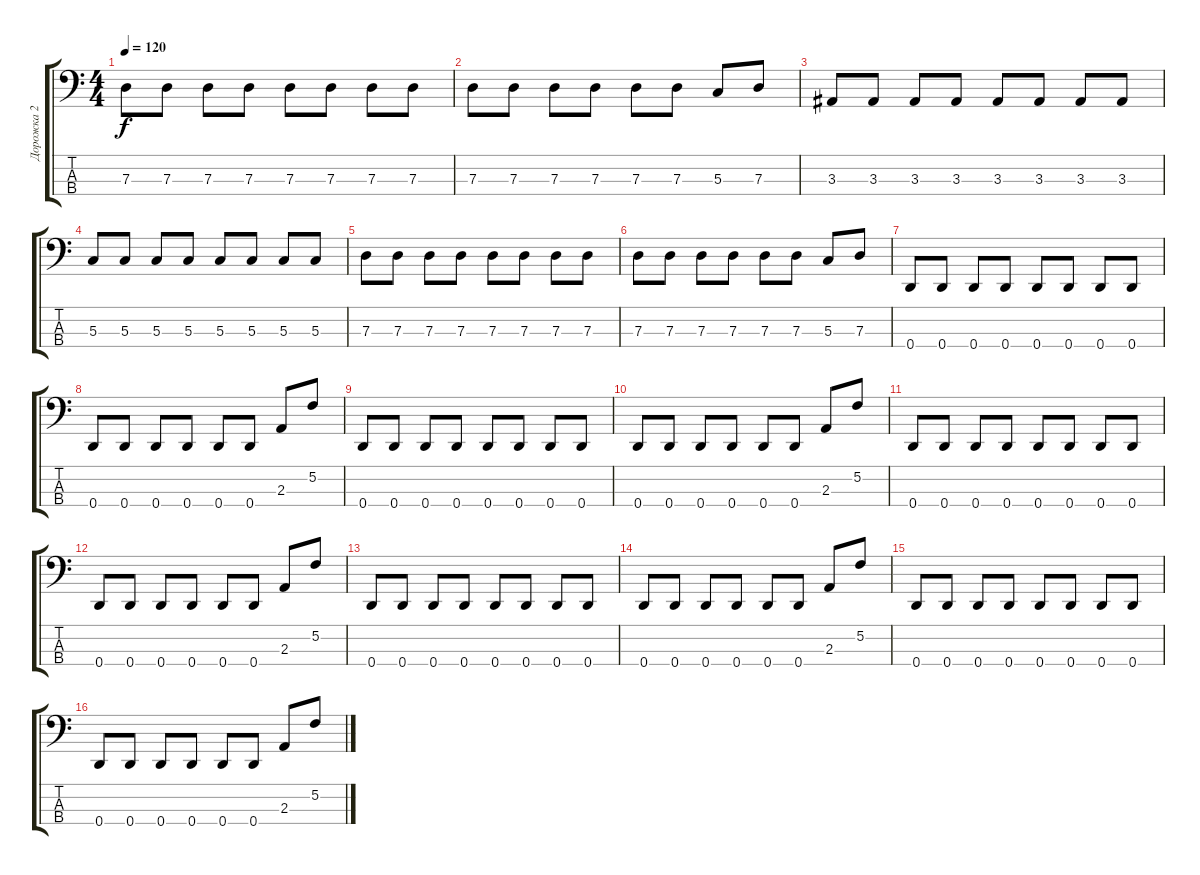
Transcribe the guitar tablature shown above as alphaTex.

\track ("Дорожка 2" "Дорожка 2") {instrument electricbassfinger}
\staff {score tabs}
\tuning (F2 C2 G1 D1) {hide}
\ts (4 4)
\tempo 120
\clef f4
\ks c
7.3.8{dy f} 7.3.8 7.3.8 7.3.8 7.3.8 7.3.8 7.3.8 7.3.8 |
7.3.8 7.3.8 7.3.8 7.3.8 7.3.8 7.3.8 5.3.8 7.3.8 |
3.3.8 3.3.8 3.3.8 3.3.8 3.3.8 3.3.8 3.3.8 3.3.8 |
5.3.8 5.3.8 5.3.8 5.3.8 5.3.8 5.3.8 5.3.8 5.3.8 |
7.3.8 7.3.8 7.3.8 7.3.8 7.3.8 7.3.8 7.3.8 7.3.8 |
7.3.8 7.3.8 7.3.8 7.3.8 7.3.8 7.3.8 5.3.8 7.3.8 |
0.4.8 0.4.8 0.4.8 0.4.8 0.4.8 0.4.8 0.4.8 0.4.8 |
0.4.8 0.4.8 0.4.8 0.4.8 0.4.8 0.4.8 2.3.8 5.2.8 |
0.4.8 0.4.8 0.4.8 0.4.8 0.4.8 0.4.8 0.4.8 0.4.8 |
0.4.8 0.4.8 0.4.8 0.4.8 0.4.8 0.4.8 2.3.8 5.2.8 |
0.4.8 0.4.8 0.4.8 0.4.8 0.4.8 0.4.8 0.4.8 0.4.8 |
0.4.8 0.4.8 0.4.8 0.4.8 0.4.8 0.4.8 2.3.8 5.2.8 |
0.4.8 0.4.8 0.4.8 0.4.8 0.4.8 0.4.8 0.4.8 0.4.8 |
0.4.8 0.4.8 0.4.8 0.4.8 0.4.8 0.4.8 2.3.8 5.2.8 |
0.4.8 0.4.8 0.4.8 0.4.8 0.4.8 0.4.8 0.4.8 0.4.8 |
0.4.8 0.4.8 0.4.8 0.4.8 0.4.8 0.4.8 2.3.8 5.2.8
